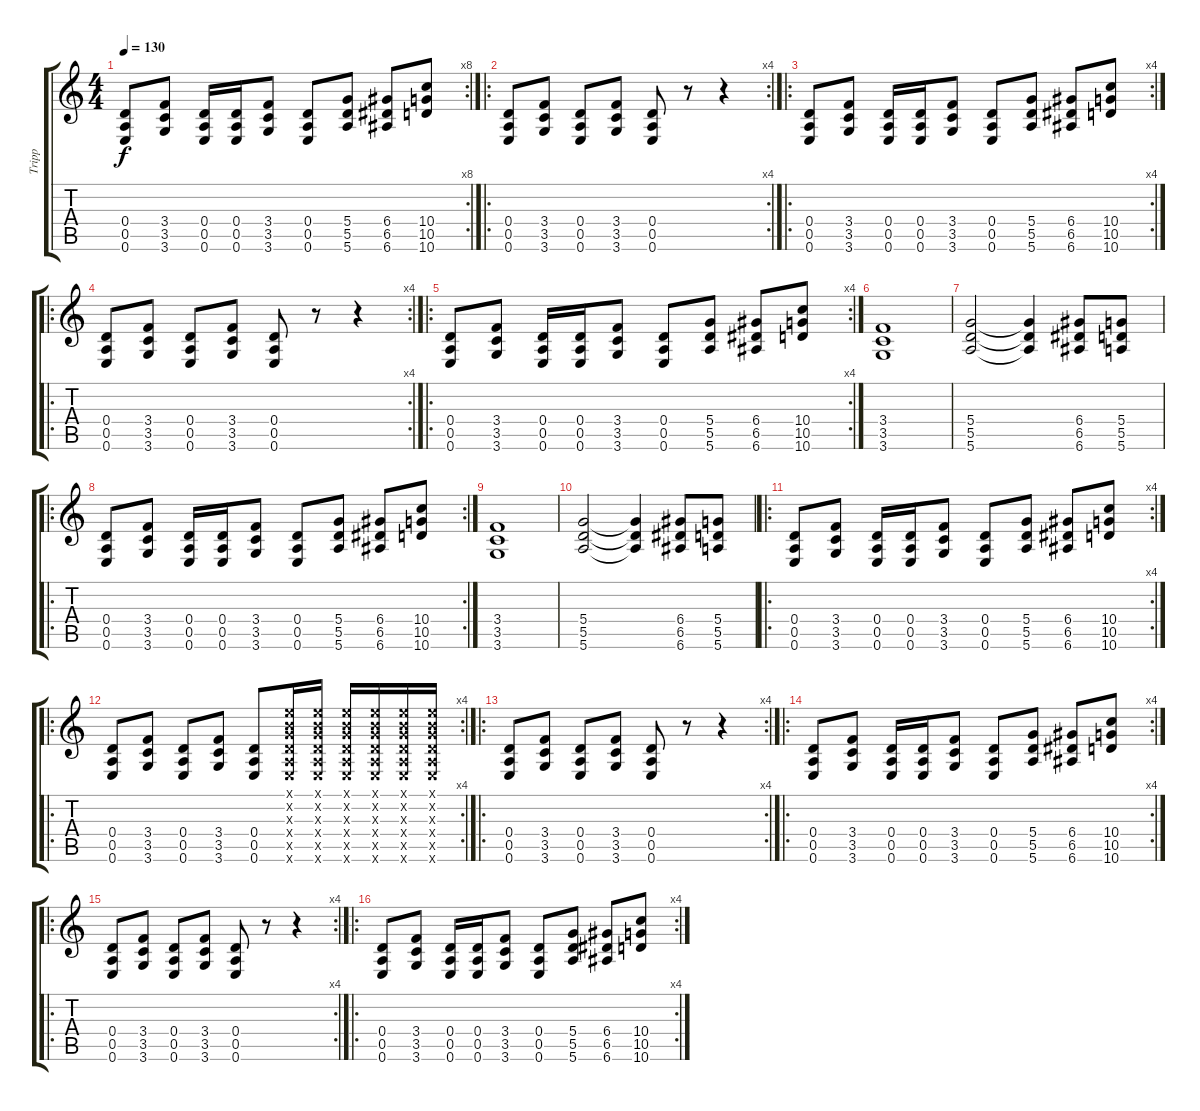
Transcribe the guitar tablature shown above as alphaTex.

\track ("Tripp" "Tripp") {instrument overdrivenguitar}
\staff {score tabs}
\tuning (E4 B3 G3 D3 A2 E2) {hide}
\rc 8
\ts (4 4)
\tempo 130
\clef g2
\ks c
(0.4 0.5 0.6).8{dy f instrument overdrivenguitar} (3.4 3.5 3.6).8 (0.4 0.5 0.6).16 (0.4 0.5 0.6).16 (3.4 3.5 3.6).8 (0.4 0.5 0.6).8 (5.4 5.5 5.6).8 (6.4 6.5 6.6).8 (10.4 10.5 10.6).8 |
\ro
\rc 4
(0.4 0.5 0.6).8 (3.4 3.5 3.6).8 (0.4 0.5 0.6).8 (3.4 3.5 3.6).8 (0.4 0.5 0.6).8 r.8 r.4 |
\ro
\rc 4
(0.4 0.5 0.6).8 (3.4 3.5 3.6).8 (0.4 0.5 0.6).16 (0.4 0.5 0.6).16 (3.4 3.5 3.6).8 (0.4 0.5 0.6).8 (5.4 5.5 5.6).8 (6.4 6.5 6.6).8 (10.4 10.5 10.6).8 |
\ro
\rc 4
(0.4 0.5 0.6).8 (3.4 3.5 3.6).8 (0.4 0.5 0.6).8 (3.4 3.5 3.6).8 (0.4 0.5 0.6).8 r.8 r.4 |
\ro
\rc 4
(0.4 0.5 0.6).8 (3.4 3.5 3.6).8 (0.4 0.5 0.6).16 (0.4 0.5 0.6).16 (3.4 3.5 3.6).8 (0.4 0.5 0.6).8 (5.4 5.5 5.6).8 (6.4 6.5 6.6).8 (10.4 10.5 10.6).8 |
(3.4 3.5 3.6).1 |
(5.4 5.5 5.6).2 (5.4{t} 5.5{t} 5.6{t}).4 (6.4 6.5 6.6).8 (5.4 5.5 5.6).8 |
\ro
\rc 2
(0.4 0.5 0.6).8 (3.4 3.5 3.6).8 (0.4 0.5 0.6).16 (0.4 0.5 0.6).16 (3.4 3.5 3.6).8 (0.4 0.5 0.6).8 (5.4 5.5 5.6).8 (6.4 6.5 6.6).8 (10.4 10.5 10.6).8 |
(3.4 3.5 3.6).1 |
(5.4 5.5 5.6).2 (5.4{t} 5.5{t} 5.6{t}).4 (6.4 6.5 6.6).8 (5.4 5.5 5.6).8 |
\ro
\rc 4
(0.4 0.5 0.6).8 (3.4 3.5 3.6).8 (0.4 0.5 0.6).16 (0.4 0.5 0.6).16 (3.4 3.5 3.6).8 (0.4 0.5 0.6).8 (5.4 5.5 5.6).8 (6.4 6.5 6.6).8 (10.4 10.5 10.6).8 |
\ro
\rc 4
(0.4 0.5 0.6).8 (3.4 3.5 3.6).8 (0.4 0.5 0.6).8 (3.4 3.5 3.6).8 (0.4 0.5 0.6).8 (0.1{x} 0.2{x} 0.3{x} 0.4{x} 0.5{x} 0.6{x}).16 (0.1{x} 0.2{x} 0.3{x} 0.4{x} 0.5{x} 0.6{x}).16 (0.1{x} 0.2{x} 0.3{x} 0.4{x} 0.5{x} 0.6{x}).16 (0.1{x} 0.2{x} 0.3{x} 0.4{x} 0.5{x} 0.6{x}).16 (0.1{x} 0.2{x} 0.3{x} 0.4{x} 0.5{x} 0.6{x}).16 (0.1{x} 0.2{x} 0.3{x} 0.4{x} 0.5{x} 0.6{x}).16 |
\ro
\rc 4
(0.4 0.5 0.6).8 (3.4 3.5 3.6).8 (0.4 0.5 0.6).8 (3.4 3.5 3.6).8 (0.4 0.5 0.6).8 r.8 r.4 |
\ro
\rc 4
(0.4 0.5 0.6).8 (3.4 3.5 3.6).8 (0.4 0.5 0.6).16 (0.4 0.5 0.6).16 (3.4 3.5 3.6).8 (0.4 0.5 0.6).8 (5.4 5.5 5.6).8 (6.4 6.5 6.6).8 (10.4 10.5 10.6).8 |
\ro
\rc 4
(0.4 0.5 0.6).8 (3.4 3.5 3.6).8 (0.4 0.5 0.6).8 (3.4 3.5 3.6).8 (0.4 0.5 0.6).8 r.8 r.4 |
\ro
\rc 4
(0.4 0.5 0.6).8 (3.4 3.5 3.6).8 (0.4 0.5 0.6).16 (0.4 0.5 0.6).16 (3.4 3.5 3.6).8 (0.4 0.5 0.6).8 (5.4 5.5 5.6).8 (6.4 6.5 6.6).8 (10.4 10.5 10.6).8
